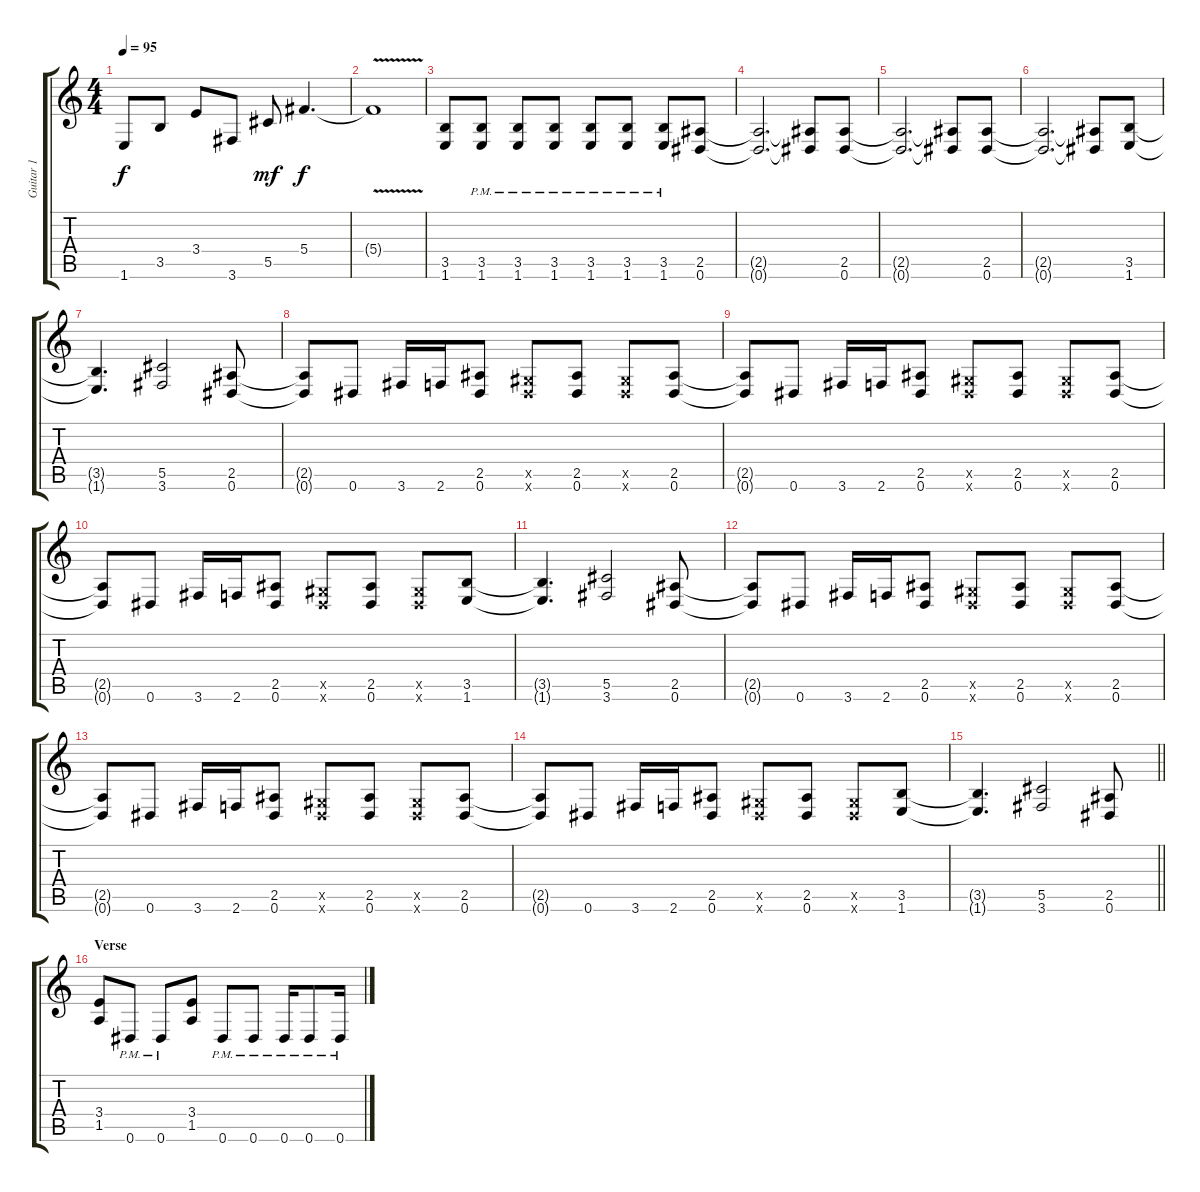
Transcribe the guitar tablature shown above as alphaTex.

\track ("Guitar 1" "Guitar 1") {instrument distortionguitar}
\staff {score tabs}
\tuning (Eb4 Bb3 Gb3 Db3 Ab2 Eb2) {hide}
\ts (4 4)
\tempo 95
\clef g2
\ks c
1.6.8{dy f} 3.5.8 3.4.8 3.6.8 5.5.8{dy mf} 5.4.4{d dy f} |
5.4{v t}.1 |
(3.5 1.6).8 (3.5{pm} 1.6{pm}).8 (3.5{pm} 1.6{pm}).8 (3.5{pm} 1.6{pm}).8 (3.5{pm} 1.6{pm}).8 (3.5{pm} 1.6{pm}).8 (3.5{pm} 1.6{pm}).8 (2.5 0.6).8 |
(2.5{t} 0.6{t}).2{d} (2.5{t} 0.6{t}).8 (2.5 0.6).8 |
(2.5{t} 0.6{t}).2{d} (2.5{t} 0.6{t}).8 (2.5 0.6).8 |
(2.5{t} 0.6{t}).2{d} (2.5{t} 0.6{t}).8 (3.5 1.6).8 |
(3.5{t} 1.6{t}).4{d} (5.5 3.6).2 (2.5 0.6).8 |
(2.5{t} 0.6{t}).8 0.6.8 3.6.16 2.6.16 (2.5 0.6).8 (0.5{x} 0.6{x}).8 (2.5 0.6).8 (0.5{x} 0.6{x}).8 (2.5 0.6).8 |
(2.5{t} 0.6{t}).8 0.6.8 3.6.16 2.6.16 (2.5 0.6).8 (0.5{x} 0.6{x}).8 (2.5 0.6).8 (0.5{x} 0.6{x}).8 (2.5 0.6).8 |
(2.5{t} 0.6{t}).8 0.6.8 3.6.16 2.6.16 (2.5 0.6).8 (0.5{x} 0.6{x}).8 (2.5 0.6).8 (0.5{x} 0.6{x}).8 (3.5 1.6).8 |
(3.5{t} 1.6{t}).4{d} (5.5 3.6).2 (2.5 0.6).8 |
(2.5{t} 0.6{t}).8 0.6.8 3.6.16 2.6.16 (2.5 0.6).8 (0.5{x} 0.6{x}).8 (2.5 0.6).8 (0.5{x} 0.6{x}).8 (2.5 0.6).8 |
(2.5{t} 0.6{t}).8 0.6.8 3.6.16 2.6.16 (2.5 0.6).8 (0.5{x} 0.6{x}).8 (2.5 0.6).8 (0.5{x} 0.6{x}).8 (2.5 0.6).8 |
(2.5{t} 0.6{t}).8 0.6.8 3.6.16 2.6.16 (2.5 0.6).8 (0.5{x} 0.6{x}).8 (2.5 0.6).8 (0.5{x} 0.6{x}).8 (3.5 1.6).8 |
\barLineRight lightlight
(3.5{t} 1.6{t}).4{d} (5.5 3.6).2 (2.5 0.6).8 |
\section ("" "Verse")
(3.4 1.5).8 0.6{pm}.8 0.6{pm}.8 (3.4 1.5).8 0.6{pm}.8 0.6{pm}.8 0.6{pm}.16 0.6{pm}.8 0.6{pm}.16
